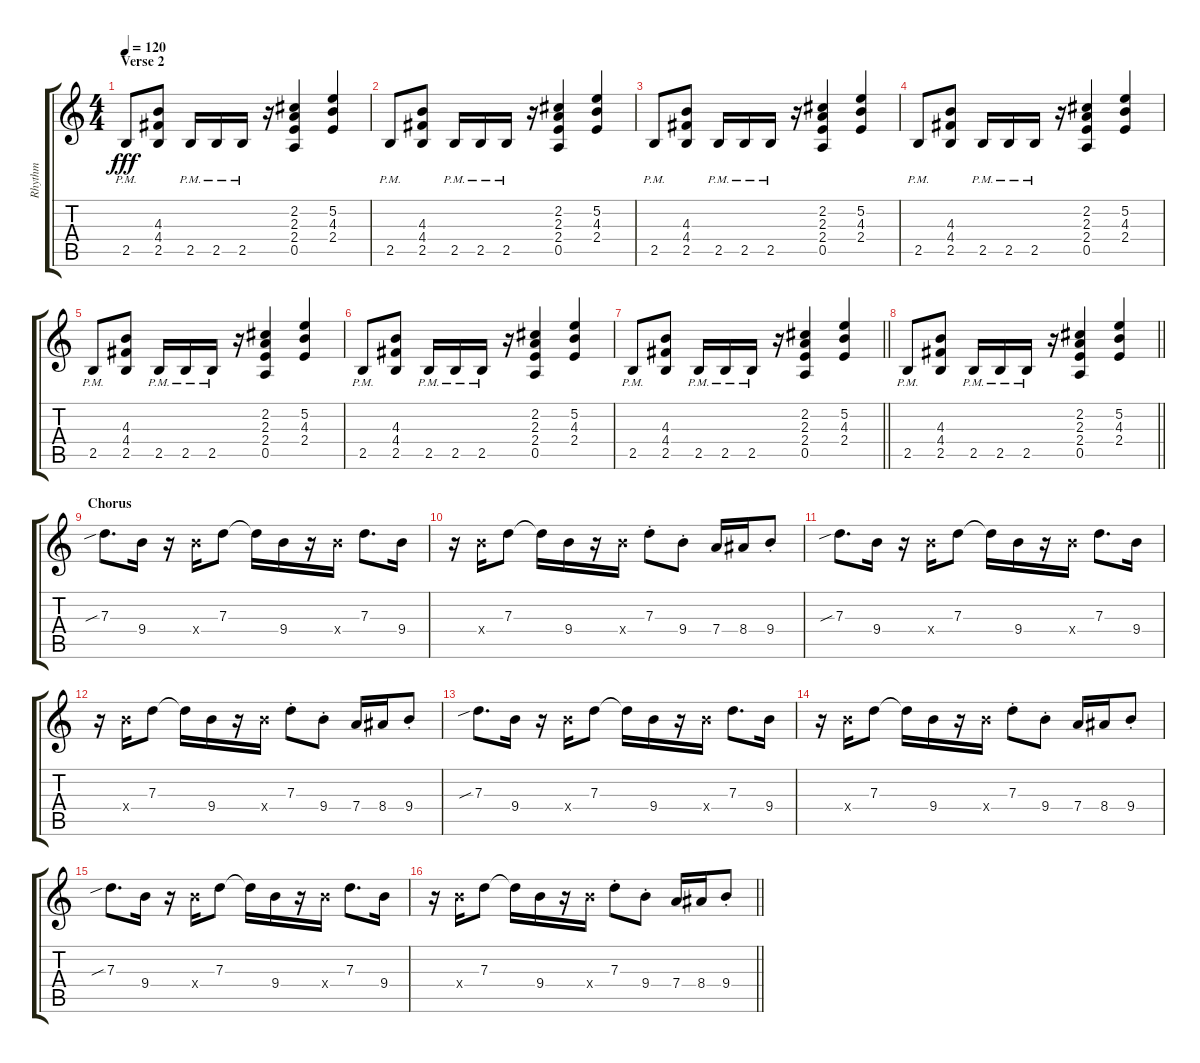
\track ("Rhythm" "Rhythm") {instrument overdrivenguitar}
\staff {score tabs}
\tuning (E4 B3 G3 D3 A2 E2) {hide}
\ts (4 4)
\section ("" "Verse 2")
\tempo 120
\clef g2
\ks c
2.5{pm}.8{dy fff} (4.3 4.4 2.5).8 2.5{pm}.16 2.5{pm}.16 2.5{pm}.16 r.16 (2.2 2.3 2.4 0.5).4 (5.2 4.3 2.4).4 |
2.5{pm}.8 (4.3 4.4 2.5).8 2.5{pm}.16 2.5{pm}.16 2.5{pm}.16 r.16 (2.2 2.3 2.4 0.5).4 (5.2 4.3 2.4).4 |
2.5{pm}.8 (4.3 4.4 2.5).8 2.5{pm}.16 2.5{pm}.16 2.5{pm}.16 r.16 (2.2 2.3 2.4 0.5).4 (5.2 4.3 2.4).4 |
2.5{pm}.8 (4.3 4.4 2.5).8 2.5{pm}.16 2.5{pm}.16 2.5{pm}.16 r.16 (2.2 2.3 2.4 0.5).4 (5.2 4.3 2.4).4 |
2.5{pm}.8 (4.3 4.4 2.5).8 2.5{pm}.16 2.5{pm}.16 2.5{pm}.16 r.16 (2.2 2.3 2.4 0.5).4 (5.2 4.3 2.4).4 |
2.5{pm}.8 (4.3 4.4 2.5).8 2.5{pm}.16 2.5{pm}.16 2.5{pm}.16 r.16 (2.2 2.3 2.4 0.5).4 (5.2 4.3 2.4).4 |
\barLineRight lightlight
2.5{pm}.8 (4.3 4.4 2.5).8 2.5{pm}.16 2.5{pm}.16 2.5{pm}.16 r.16 (2.2 2.3 2.4 0.5).4 (5.2 4.3 2.4).4 |
\barLineRight lightlight
2.5{pm}.8 (4.3 4.4 2.5).8 2.5{pm}.16 2.5{pm}.16 2.5{pm}.16 r.16 (2.2 2.3 2.4 0.5).4 (5.2 4.3 2.4).4 |
\section ("" "Chorus")
7.3{sib}.8{d} 9.4.16 r.16 9.4{x}.16 7.3.8 7.3{t}.16 9.4.16 r.16 9.4{x}.16 7.3.8{d} 9.4.16 |
r.16 9.4{x}.16 7.3.8 7.3{t}.16 9.4.16 r.16 9.4{x}.16 7.3{st}.8 9.4{st}.8 7.4.16 8.4.16 9.4{st}.8 |
7.3{sib}.8{d} 9.4.16 r.16 9.4{x}.16 7.3.8 7.3{t}.16 9.4.16 r.16 9.4{x}.16 7.3.8{d} 9.4.16 |
r.16 9.4{x}.16 7.3.8 7.3{t}.16 9.4.16 r.16 9.4{x}.16 7.3{st}.8 9.4{st}.8 7.4.16 8.4.16 9.4{st}.8 |
7.3{sib}.8{d} 9.4.16 r.16 9.4{x}.16 7.3.8 7.3{t}.16 9.4.16 r.16 9.4{x}.16 7.3.8{d} 9.4.16 |
r.16 9.4{x}.16 7.3.8 7.3{t}.16 9.4.16 r.16 9.4{x}.16 7.3{st}.8 9.4{st}.8 7.4.16 8.4.16 9.4{st}.8 |
7.3{sib}.8{d} 9.4.16 r.16 9.4{x}.16 7.3.8 7.3{t}.16 9.4.16 r.16 9.4{x}.16 7.3.8{d} 9.4.16 |
\barLineRight lightlight
r.16 9.4{x}.16 7.3.8 7.3{t}.16 9.4.16 r.16 9.4{x}.16 7.3{st}.8 9.4{st}.8 7.4.16 8.4.16 9.4{st}.8
